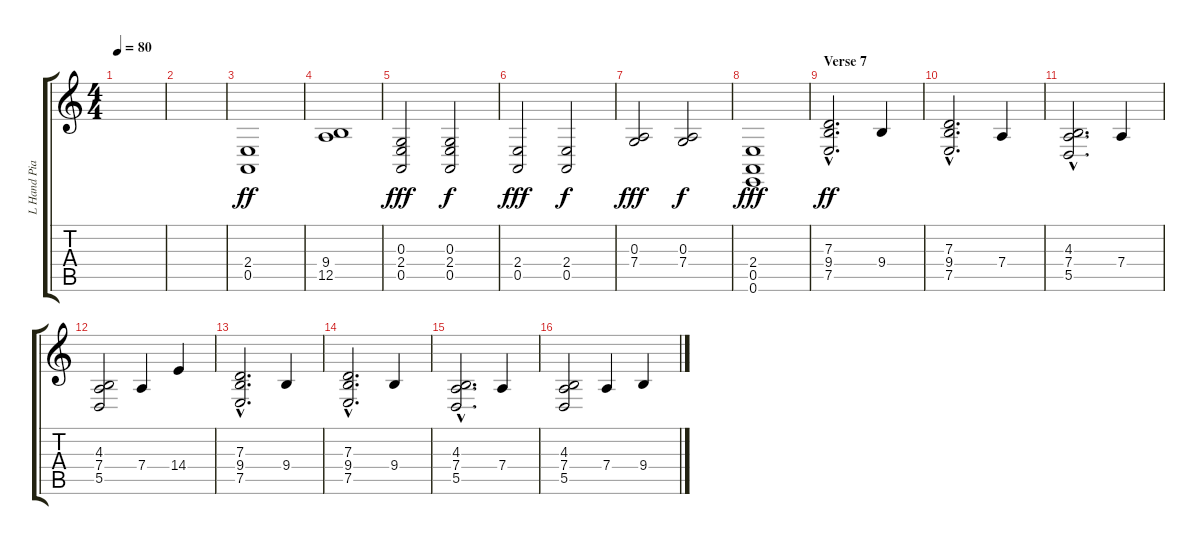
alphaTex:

\track ("L Hand Piano" "L Hand Pia") {instrument acousticgrandpiano}
\staff {score tabs}
\tuning (E4 B3 G3 D3 A2 E2) {hide}
\ts (4 4)
\tempo 80
\clef g2
\ks c
|
|
(2.4 0.5).1{dy ff} |
(9.4 12.5).1 |
(0.3 2.4 0.5).2{dy fff} (0.3 2.4 0.5).2{dy f} |
(2.4 0.5).2{dy fff} (2.4 0.5).2{dy f} |
(0.3 7.4).2{dy fff} (0.3 7.4).2{dy f} |
(2.4 0.5 0.6).1{dy fff} |
\section ("" "Verse 7")
(7.3{hac} 9.4{hac} 7.5{hac}).2{d dy ff} 9.4.4 |
(7.3{hac} 9.4{hac} 7.5{hac}).2{d} 7.4.4 |
(4.3{hac} 7.4{hac} 5.5{hac}).2{d} 7.4.4 |
(4.3 7.4 5.5).2 7.4.4 14.4.4 |
(7.3{hac} 9.4{hac} 7.5{hac}).2{d} 9.4.4 |
(7.3{hac} 9.4{hac} 7.5{hac}).2{d} 9.4.4 |
(4.3{hac} 7.4{hac} 5.5{hac}).2{d} 7.4.4 |
(4.3 7.4 5.5).2 7.4.4 9.4.4
